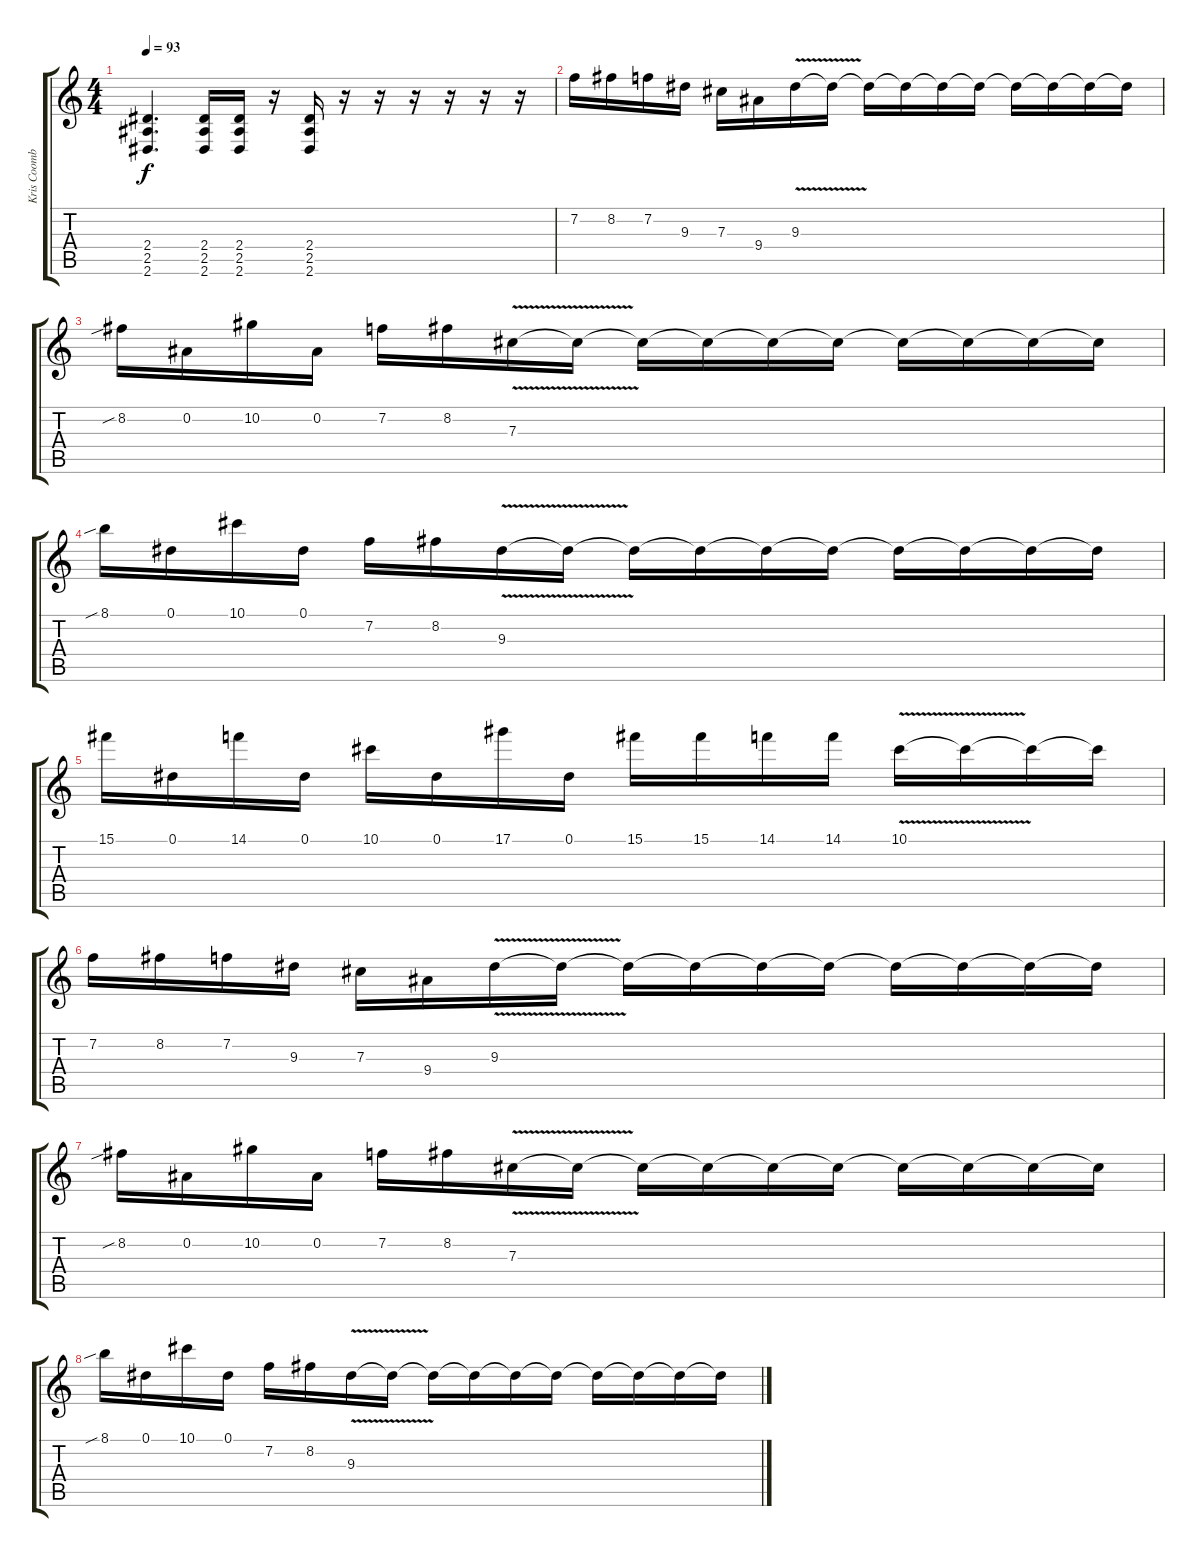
\track ("Kris Coombs" "Kris Coomb") {instrument distortionguitar}
\staff {score tabs}
\tuning (Eb4 Bb3 Gb3 Db3 Ab2 Db2) {hide}
\ts (4 4)
\tempo 93
\clef g2
\ks c
(2.4 2.5 2.6).4{d dy f} (2.4 2.5 2.6).16 (2.4 2.5 2.6).16 r.16 (2.4 2.5 2.6).16 r.16 r.16 r.16 r.16 r.16 r.16 |
7.2.16 8.2.16 7.2.16 9.3.16 7.3.16 9.4.16 9.3{v}.16 9.3{t}.16 9.3{t}.16 9.3{t}.16 9.3{t}.16 9.3{t}.16 9.3{t}.16 9.3{t}.16 9.3{t}.16 9.3{t}.16 |
8.2{sib}.16 0.2.16 10.2.16 0.2.16 7.2.16 8.2.16 7.3{v}.16 7.3{t}.16 7.3{t}.16 7.3{t}.16 7.3{t}.16 7.3{t}.16 7.3{t}.16 7.3{t}.16 7.3{t}.16 7.3{t}.16 |
8.1{sib}.16 0.1.16 10.1.16 0.1.16 7.2.16 8.2.16 9.3{v}.16 9.3{t}.16 9.3{t}.16 9.3{t}.16 9.3{t}.16 9.3{t}.16 9.3{t}.16 9.3{t}.16 9.3{t}.16 9.3{t}.16 |
15.1.16 0.1.16 14.1.16 0.1.16 10.1.16 0.1.16 17.1.16 0.1.16 15.1.16 15.1.16 14.1.16 14.1.16 10.1{v}.16 10.1{t}.16 10.1{t}.16 10.1{t}.16 |
7.2.16 8.2.16 7.2.16 9.3.16 7.3.16 9.4.16 9.3{v}.16 9.3{t}.16 9.3{t}.16 9.3{t}.16 9.3{t}.16 9.3{t}.16 9.3{t}.16 9.3{t}.16 9.3{t}.16 9.3{t}.16 |
8.2{sib}.16 0.2.16 10.2.16 0.2.16 7.2.16 8.2.16 7.3{v}.16 7.3{t}.16 7.3{t}.16 7.3{t}.16 7.3{t}.16 7.3{t}.16 7.3{t}.16 7.3{t}.16 7.3{t}.16 7.3{t}.16 |
8.1{sib}.16 0.1.16 10.1.16 0.1.16 7.2.16 8.2.16 9.3{v}.16 9.3{t}.16 9.3{t}.16 9.3{t}.16 9.3{t}.16 9.3{t}.16 9.3{t}.16 9.3{t}.16 9.3{t}.16 9.3{t}.16
